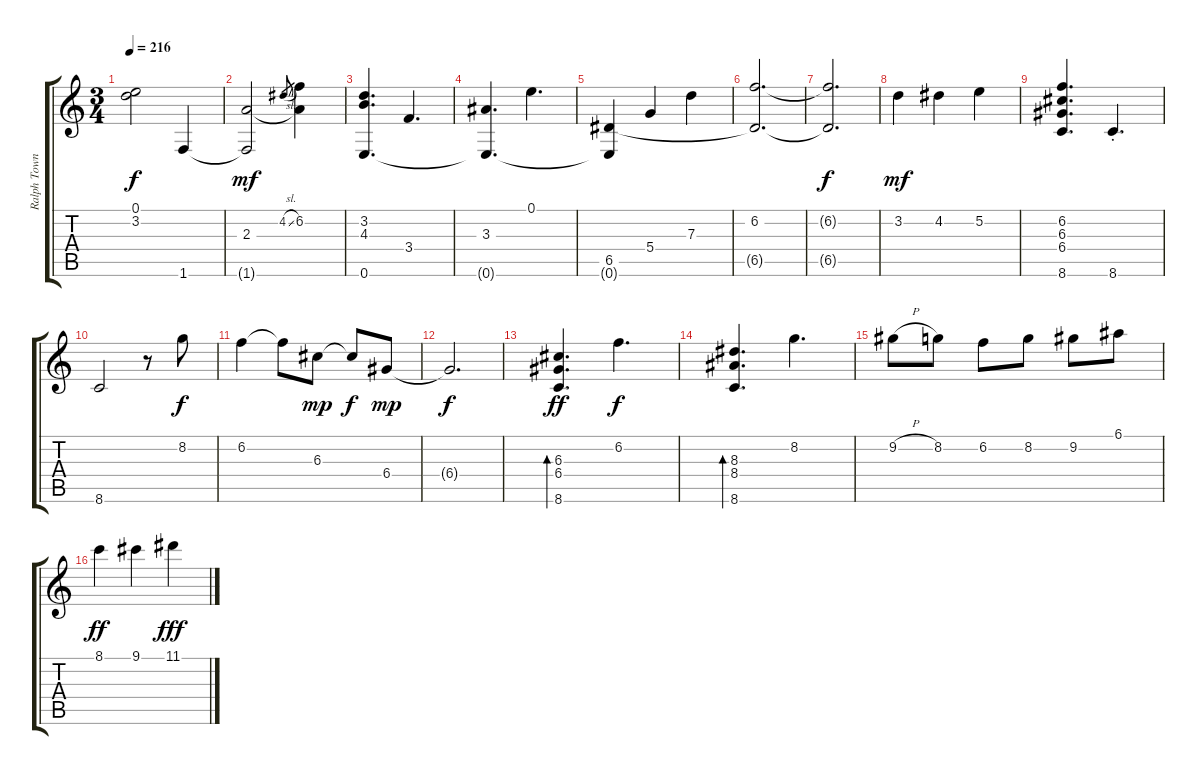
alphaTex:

\track ("Ralph Towner" "Ralph Town") {instrument acousticguitarnylon}
\staff {score tabs}
\tuning (E4 B3 G3 D3 A2 E2) {hide}
\ts (3 4)
\tempo 216
\clef g2
\ks c
(0.1{t} 3.2).2{dy f} 1.6.4 |
(2.3 1.6{t}).2{dy mf} 4.2{sl}.8{gr} (6.2 2.3{t}).4 |
(3.2 4.3 0.6).4{d} 3.4.4{d} |
(3.3 0.6{t}).4{d} 0.1.4{d} |
(6.5 0.6{t}).4 5.4.4 7.3.4 |
(6.2 6.5{t}).2{d} |
(6.2{t} 6.5{t}).2{d dy f} |
3.2.4{dy mf} 4.2.4 5.2.4 |
(6.2 6.3 6.4 8.6).4{d} 8.6{st}.4{d} |
8.6.2 r.8 8.2.8{dy f} |
6.2.4 6.2{t}.8 6.3.8{dy mp} 6.3{t}.8{dy f} 6.4.8{dy mp} |
6.4{t}.2{d dy f} |
(6.3 6.4 8.6).4{d bd 240 dy ff} 6.2.4{d dy f} |
(8.3 8.4 8.6).4{d bd 240} 8.2.4{d} |
9.2{h}.8 8.2.8 6.2.8 8.2.8 9.2.8 6.1.8 |
8.1.4{dy ff} 9.1.4 11.1.4{dy fff}
